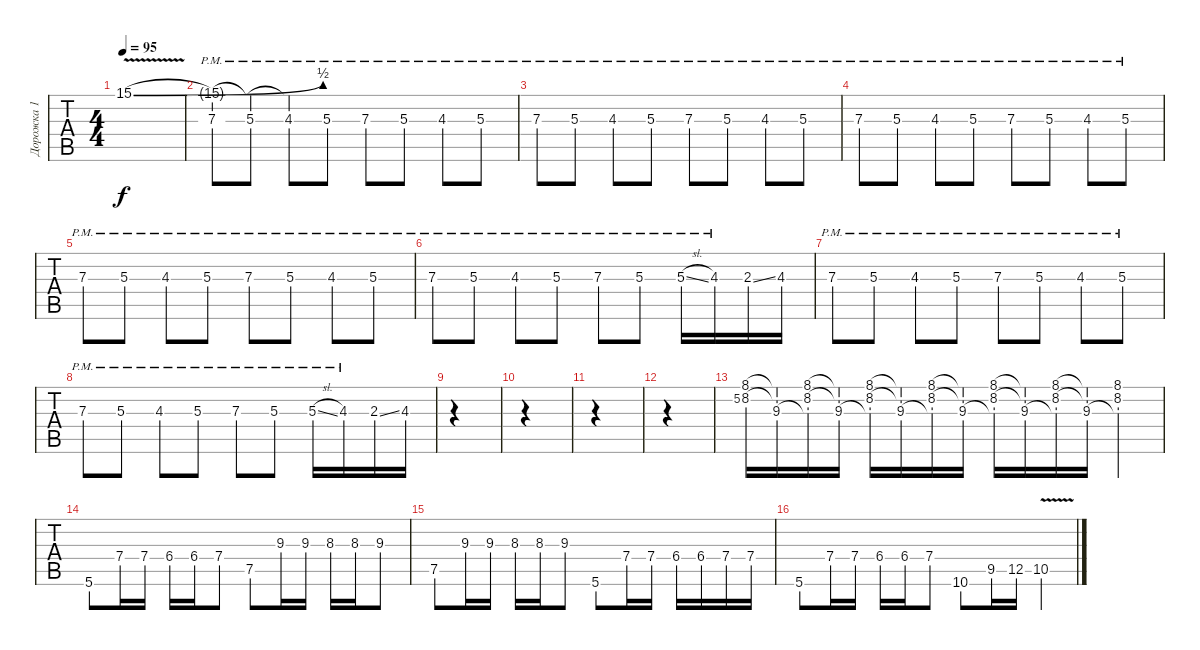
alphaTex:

\track ("Дорожка 1" "Дорожка 1") {instrument overdrivenguitar}
\staff {tabs}
\tuning (E4 B3 G3 D3 A2 E2) {hide}
\ts (4 4)
\tempo 95
\clef g2
\ks c
15.1{be (bend 0 0 60 2) v}.1{dy f} |
(15.1{t} 7.3{pm}).8 (15.1{t} 5.3{pm}).8 (15.1{t} 4.3{pm}).8 5.3{pm}.8 7.3{pm}.8 5.3{pm}.8 4.3{pm}.8 5.3{pm}.8 |
7.3{pm}.8 5.3{pm}.8 4.3{pm}.8 5.3{pm}.8 7.3{pm}.8 5.3{pm}.8 4.3{pm}.8 5.3{pm}.8 |
7.3{pm}.8 5.3{pm}.8 4.3{pm}.8 5.3{pm}.8 7.3{pm}.8 5.3{pm}.8 4.3{pm}.8 5.3{pm}.8 |
7.3{pm}.8 5.3{pm}.8 4.3{pm}.8 5.3{pm}.8 7.3{pm}.8 5.3{pm}.8 4.3{pm}.8 5.3{pm}.8 |
7.3{pm}.8 5.3{pm}.8 4.3{pm}.8 5.3{pm}.8 7.3{pm}.8 5.3{pm}.8 5.3{sl pm}.16 4.3{pm}.16 2.3{ss}.16 4.3.16 |
7.3{pm}.8 5.3{pm}.8 4.3{pm}.8 5.3{pm}.8 7.3{pm}.8 5.3{pm}.8 4.3{pm}.8 5.3{pm}.8 |
7.3{pm}.8 5.3{pm}.8 4.3{pm}.8 5.3{pm}.8 7.3{pm}.8 5.3{pm}.8 5.3{sl pm}.16 4.3{pm}.16 2.3{ss}.16 4.3.16 |
|
|
|
|
5.2.8{gr} (8.1 8.2).16 (8.1{t} 8.2{t} 9.3).16 (8.1 8.2 9.3{t}).16 (8.1{t} 8.2{t} 9.3).16 (8.1 8.2 9.3{t}).16 (8.1{t} 8.2{t} 9.3).16 (8.1 8.2 9.3{t}).16 (8.1{t} 8.2{t} 9.3).16 (8.1 8.2 9.3{t}).16 (8.1{t} 8.2{t} 9.3).16 (8.1 8.2 9.3{t}).16 (8.1{t} 8.2{t} 9.3).16 (8.1 8.2 9.3{t}).4 |
5.6.8 7.4.16 7.4.16 6.4.16 6.4.16 7.4.8 7.5.8 9.3.16 9.3.16 8.3.16 8.3.16 9.3.8 |
7.5.8 9.3.16 9.3.16 8.3.16 8.3.16 9.3.8 5.6.8 7.4.16 7.4.16 6.4.16 6.4.16 7.4.16 7.4.16 |
5.6.8 7.4.16 7.4.16 6.4.16 6.4.16 7.4.8 10.6.8 9.5.16 12.5.16 10.5{v}.4
